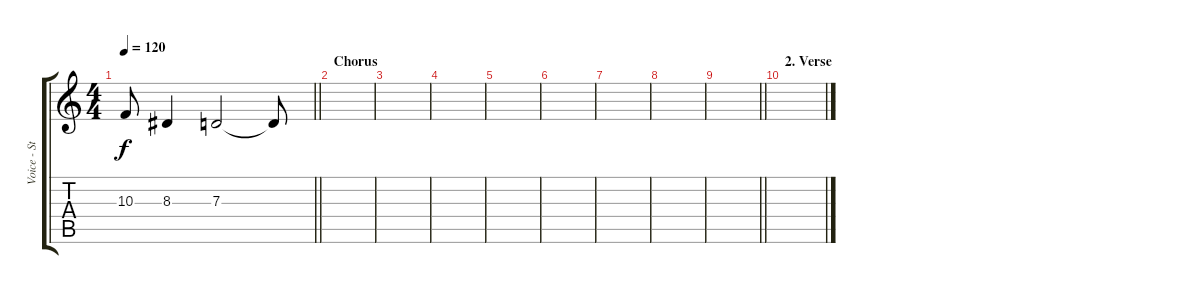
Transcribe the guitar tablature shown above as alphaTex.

\track ("Voice - Stefan Hertrich" "Voice - St") {instrument lead6voice}
\staff {score tabs}
\tuning (E4 B3 G3 D3 A2 E2) {hide}
\ts (4 4)
\tempo 120
\clef g2
\barLineRight lightlight
\ks c
10.3.8{dy f} 8.3.4 7.3.2 7.3{t}.8 |
\section ("" "Chorus")
|
|
|
|
|
|
|
\barLineRight lightlight
|
\section ("" "2. Verse")
